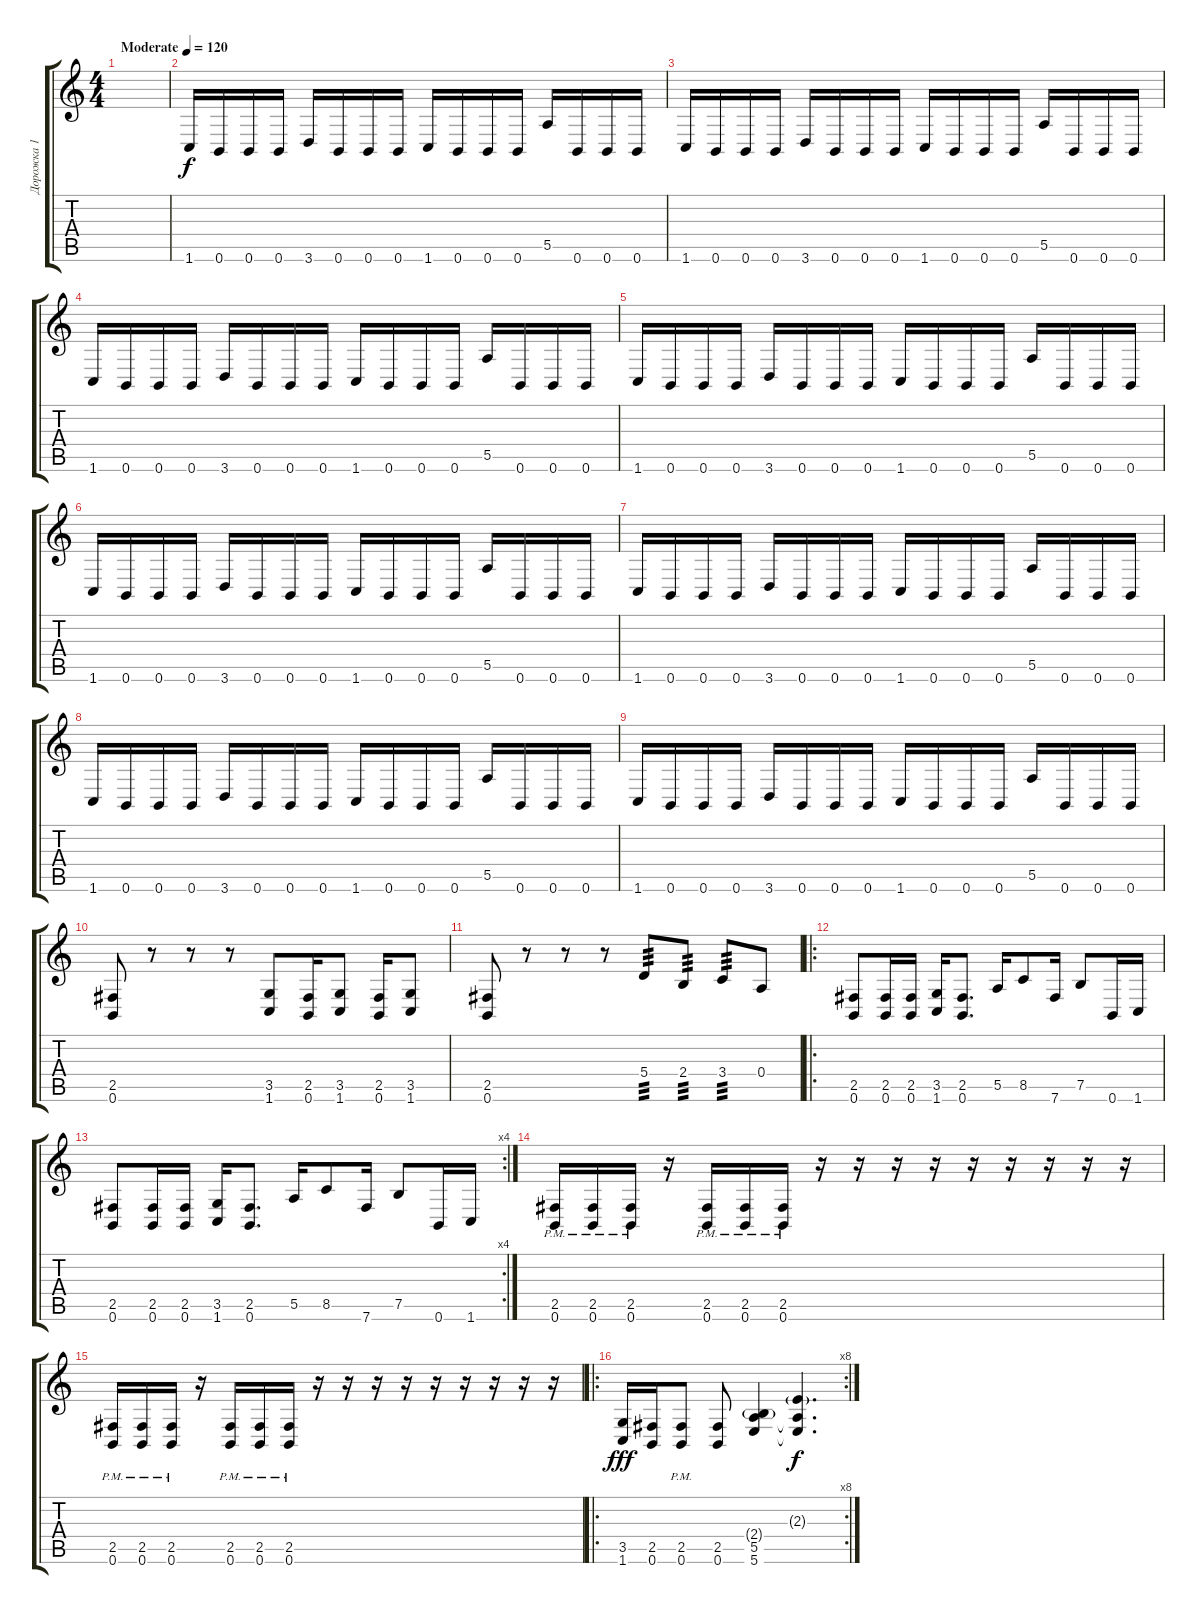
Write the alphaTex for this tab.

\track ("Дорожка 1" "Дорожка 1") {instrument distortionguitar}
\staff {score tabs}
\tuning (B3 Gb3 D3 A2 E2 B1) {hide}
\ts (4 4)
\tempo (120 "Moderate")
\clef g2
\ks c
|
1.6.16 0.6.16 0.6.16 0.6.16 3.6.16 0.6.16 0.6.16 0.6.16 1.6.16 0.6.16 0.6.16 0.6.16 5.5.16 0.6.16 0.6.16 0.6.16 |
1.6.16 0.6.16 0.6.16 0.6.16 3.6.16 0.6.16 0.6.16 0.6.16 1.6.16 0.6.16 0.6.16 0.6.16 5.5.16 0.6.16 0.6.16 0.6.16 |
1.6.16 0.6.16 0.6.16 0.6.16 3.6.16 0.6.16 0.6.16 0.6.16 1.6.16 0.6.16 0.6.16 0.6.16 5.5.16 0.6.16 0.6.16 0.6.16 |
1.6.16 0.6.16 0.6.16 0.6.16 3.6.16 0.6.16 0.6.16 0.6.16 1.6.16 0.6.16 0.6.16 0.6.16 5.5.16 0.6.16 0.6.16 0.6.16 |
1.6.16 0.6.16 0.6.16 0.6.16 3.6.16 0.6.16 0.6.16 0.6.16 1.6.16 0.6.16 0.6.16 0.6.16 5.5.16 0.6.16 0.6.16 0.6.16 |
1.6.16 0.6.16 0.6.16 0.6.16 3.6.16 0.6.16 0.6.16 0.6.16 1.6.16 0.6.16 0.6.16 0.6.16 5.5.16 0.6.16 0.6.16 0.6.16 |
1.6.16 0.6.16 0.6.16 0.6.16 3.6.16 0.6.16 0.6.16 0.6.16 1.6.16 0.6.16 0.6.16 0.6.16 5.5.16 0.6.16 0.6.16 0.6.16 |
1.6.16 0.6.16 0.6.16 0.6.16 3.6.16 0.6.16 0.6.16 0.6.16 1.6.16 0.6.16 0.6.16 0.6.16 5.5.16 0.6.16 0.6.16 0.6.16 |
(2.5 0.6).8 r.8 r.8 r.8 (3.5 1.6).8 (2.5 0.6).16 (3.5 1.6).8 (2.5 0.6).16 (3.5 1.6).8 |
(2.5 0.6).8 r.8 r.8 r.8 5.4.8{tp 3} 2.4.8{tp 3} 3.4.8{tp 3} 0.4.8 |
\ro
(2.5 0.6).8 (2.5 0.6).16 (2.5 0.6).16 (3.5 1.6).16 (2.5 0.6).8{d} 5.5.16 8.5.8 7.6.16 7.5.8 0.6.16 1.6.16 |
\rc 4
(2.5 0.6).8 (2.5 0.6).16 (2.5 0.6).16 (3.5 1.6).16 (2.5 0.6).8{d} 5.5.16 8.5.8 7.6.16 7.5.8 0.6.16 1.6.16 |
(2.5{pm} 0.6{pm}).16 (2.5{pm} 0.6{pm}).16 (2.5{pm} 0.6{pm}).16 r.16 (2.5{pm} 0.6{pm}).16 (2.5{pm} 0.6{pm}).16 (2.5{pm} 0.6{pm}).16 r.16 r.16 r.16 r.16 r.16 r.16 r.16 r.16 r.16 |
(2.5{pm} 0.6{pm}).16 (2.5{pm} 0.6{pm}).16 (2.5{pm} 0.6{pm}).16 r.16 (2.5{pm} 0.6{pm}).16 (2.5{pm} 0.6{pm}).16 (2.5{pm} 0.6{pm}).16 r.16 r.16 r.16 r.16 r.16 r.16 r.16 r.16 r.16 |
\ro
\rc 8
(3.5 1.6).16{dy fff} (2.5 0.6).16 (2.5{pm} 0.6{pm}).8 (2.5 0.6).8 (2.4{g} 5.5 5.6).4 (2.3{g} 5.5{t} 5.6{t}).4{d dy f}
